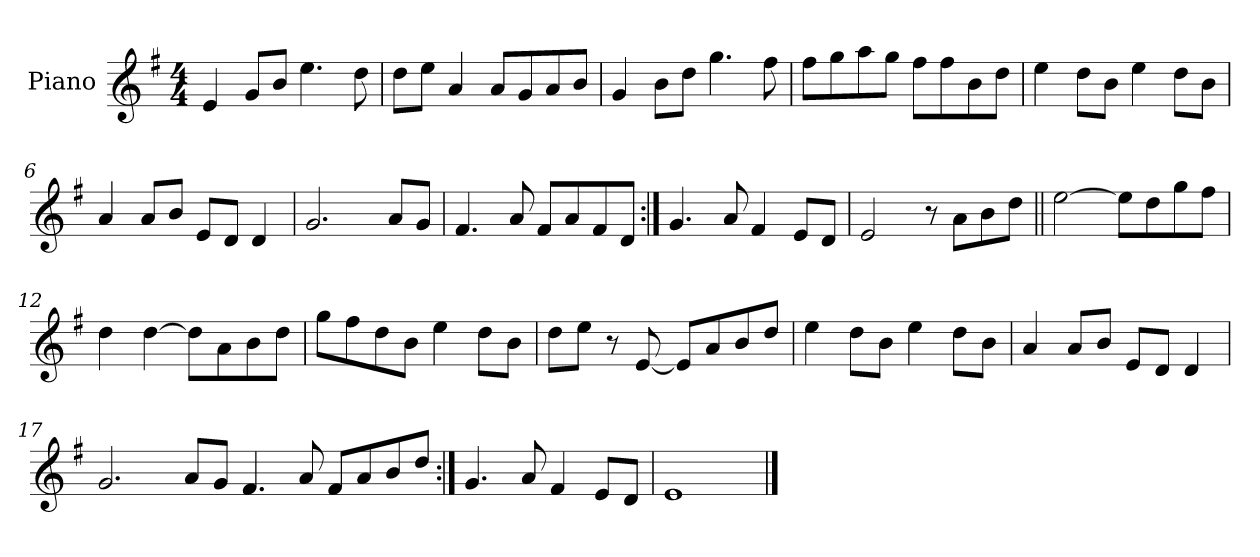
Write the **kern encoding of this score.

**kern
*part1
*staff1
*I"Piano
*I'Pno
*clefG2
*k[f#]
*e:
*M4/4
=1
4e/
8g/L
8b/J
4.ee\
8dd\
=2
8dd\L
8ee\J
4a/
8a/L
8g/
8a/
8b/J
=3
4g/
8b\L
8dd\J
4.gg\
8ff#\
=4
8ff#\L
8gg\
8aa\
8gg\J
8ff#\L
8ff#\
8b\
8dd\J
=5
4ee\
8dd\L
8b\J
4ee\
8dd\L
8b\J
=6
4a/
8a/L
8b/J
8e/L
8d/J
4d/
=7
2.g/
8a/L
8g/J
=8
4.f#/
8a/
8f#/L
8a/
8f#/
8d/J
=9:|!
4.g/
8a/
4f#/
8e/L
8d/J
=10
2e/
8r
8a\L
8b\
8dd\J
=11||
[2ee\
8ee\L]
8dd\
8gg\
8ff#\J
=12
4dd\
[4dd\
8dd\L]
8a\
8b\
8dd\J
=13
8gg\L
8ff#\
8dd\
8b\J
4ee\
8dd\L
8b\J
=14
8dd\L
8ee\J
8r
[8e/
8e/L]
8a/
8b/
8dd/J
=15
4ee\
8dd\L
8b\J
4ee\
8dd\L
8b\J
=16
4a/
8a/L
8b/J
8e/L
8d/J
4d/
=17
2.g/
8a/L
8g/J
4.f#/
8a/
8f#/L
8a/
8b/
8dd/J
=18:|!
4.g/
8a/
4f#/
8e/L
8d/J
=19
1e
==
*-
